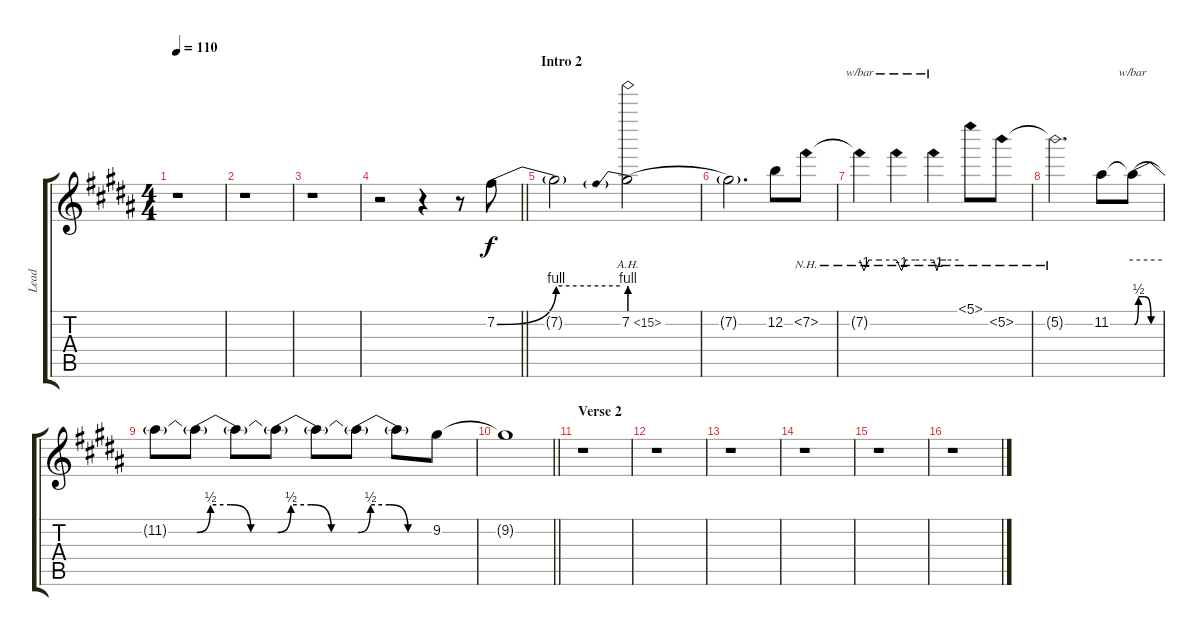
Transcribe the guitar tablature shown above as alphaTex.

\track ("Lead" "Lead") {instrument distortionguitar}
\staff {score tabs}
\tuning (E4 B3 G3 D3 A2 E2) {hide}
\ts (4 4)
\tempo 110
\clef g2
\ks b
r.1{dy f} |
\ks g#minor
r.1 |
r.1 |
\barLineRight lightlight
r.2 r.4 r.8 7.2{be (bend 0 0 60 4)}.8 |
\section ("" "Intro 2")
\ks b
7.2{be (hold 0 4 60 4) t}.2 7.2{be (prebend 0 4 60 4) ah 8}.2 |
\ks g#minor
7.2{t}.2{d} 12.2.8 7.2{nh}.8 |
7.2{nh t}.4{tbe (custom default 0 0 7 -4 15 0 32 0 60 0)} 7.2{nh t}.4{tbe (custom default 0 0 8 -4 15 0 30 0 60 0)} 7.2{nh t}.4{tbe (custom default 0 0 8 -4 15 0 30 0 60 0)} 5.1{nh}.8 5.2{nh}.8 |
5.2{nh t}.2{d} 11.2.8 11.2{be (custom 0 0 10 2 25 2 40 0 60 0) t}.8{tbe (hold default 0 0 60 0)} |
\ks b
11.2{t}.8 11.2{be (custom 0 0 10 2 25 2 40 0 60 0) t}.8 11.2{t}.8 11.2{be (custom 0 0 10 2 25 2 40 0 60 0) t}.8 11.2{t}.8 11.2{be (custom 0 0 10 2 25 2 40 0 60 0) t}.8 11.2{t}.8 9.2.8 |
\barLineRight lightlight
\ks g#minor
9.2{t}.1 |
\section ("" "Verse 2")
\ks b
r.1 |
\ks g#minor
r.1 |
r.1 |
r.1 |
\ks b
r.1 |
\ks g#minor
r.1
